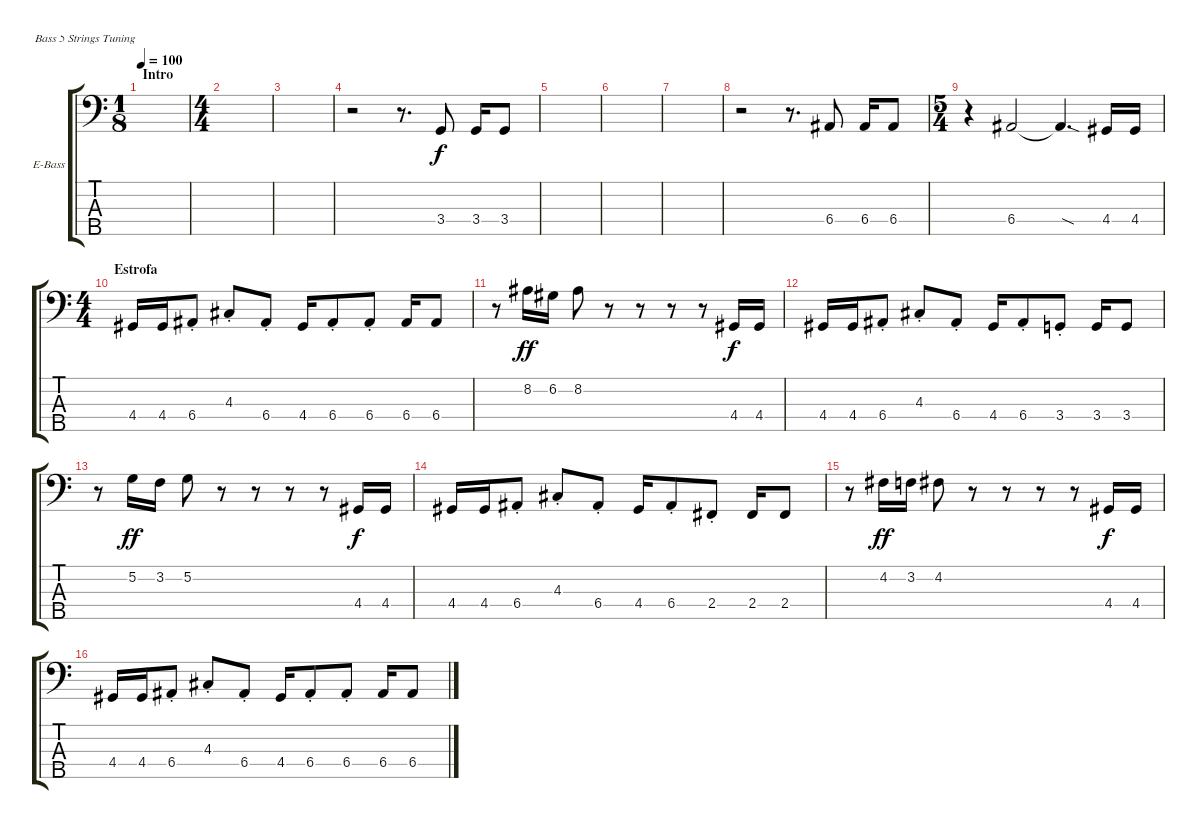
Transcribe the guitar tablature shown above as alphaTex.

\defaultSystemsLayout 4
\bracketExtendMode groupsimilarinstruments
\firstSystemTrackNameOrientation horizontal
\otherSystemsTrackNameOrientation horizontal
\track ("Electric Bass" "E-Bass") {instrument electricbassfinger}
\staff {score tabs}
\tuning (G2 D2 A1 E1 B0)
\ts (1 8)
\section ("" "Intro")
\tempo 100
\clef f4
\ks c
|
\ts (4 4)
|
|
r.2 r.8{d} 3.4.8 3.4.16 3.4.8 |
|
|
|
r.2 r.8{d} 6.4.8 6.4.16 6.4.8 |
\ts (5 4)
r.4 6.4.2 6.4{sod t}.4{d} 4.4.16 4.4.16 |
\ts (4 4)
\section ("" "Estrofa")
4.4.16 4.4.16 6.4{st}.8 4.3{st}.8 6.4{st}.8 4.4.16 6.4{st}.8 6.4{st}.8 6.4.16 6.4.8 |
r.8 8.2.16{dy ff} 6.2.16 8.2.8 r.8 r.8 r.8 r.8 4.4.16{dy f} 4.4.16 |
4.4.16 4.4.16 6.4{st}.8 4.3{st}.8 6.4{st}.8 4.4.16 6.4{st}.8 3.4{st}.8 3.4.16 3.4.8 |
r.8 5.2.16{dy ff} 3.2.16 5.2.8 r.8 r.8 r.8 r.8 4.4.16{dy f} 4.4.16 |
4.4.16 4.4.16 6.4{st}.8 4.3{st}.8 6.4{st}.8 4.4.16 6.4{st}.8 2.4{st}.8 2.4.16 2.4.8 |
r.8 4.2.16{dy ff} 3.2.16 4.2.8 r.8 r.8 r.8 r.8 4.4.16{dy f} 4.4.16 |
4.4.16 4.4.16 6.4{st}.8 4.3{st}.8 6.4{st}.8 4.4.16 6.4{st}.8 6.4{st}.8 6.4.16 6.4.8
